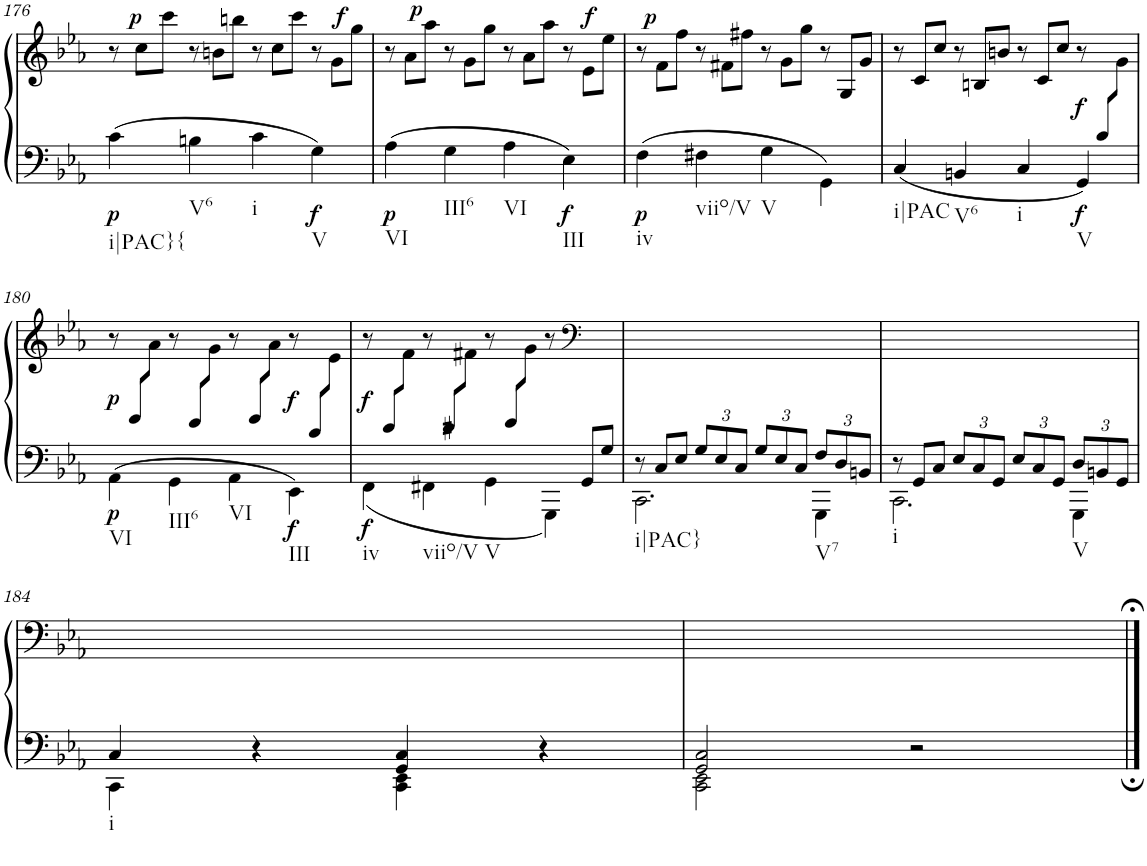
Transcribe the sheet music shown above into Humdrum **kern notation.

**kern	**kern	**dynam
*part1	*part1	*part1
*staff2	*staff1	*staff1/2
*I"Piano	*	*
*I'Pno.	*	*
!!LO:PB:g=z
*clefF4	*clefG2	*
*k[b-e-a-]	*k[b-e-a-]	*
*M4/4	*M4/4	*
*met(c)	*met(c)	*
*	*Xtuplet	*
=176	=176	=176
!LO:TX:b:t=i|PAC}{	!	!
!	!	!LO:DY:b=2
4c\	12r	p
!	!	!LO:DY:a
.	12cc\L	p
.	12ccc\J	.
*	*tuplet	*
!LO:TX:b:t=V6	!	!
4Bn\	12r	.
.	12bn\L	.
.	12bbn\J	.
!LO:TX:b:t=i	!	!
4c\	12r	.
.	12cc\L	.
.	12ccc\J	.
!LO:TX:b:t=V	!	!
!	!	!LO:DY:b=2
4G\	12r	f
!	!	!LO:DY:a
.	12g\L	f
.	12gg\J	.
=177	=177	=177
!LO:TX:b:t=VI	!	!
!	!	!LO:DY:b=2
4A-\	12r	p
!	!	!LO:DY:a
.	12a-\L	p
.	12aa-\J	.
!LO:TX:b:t=III6	!	!
4G\	12r	.
.	12g\L	.
.	12gg\J	.
!LO:TX:b:t=VI	!	!
4A-\	12r	.
.	12a-\L	.
.	12aa-\J	.
!LO:TX:b:t=III	!	!
!	!	!LO:DY:b=2
4E-\	12r	f
!	!	!LO:DY:a
.	12e-\L	f
.	12ee-\J	.
=178	=178	=178
!LO:TX:b:t=iv	!	!
!	!	!LO:DY:b=2
4F\	12r	p
!	!	!LO:DY:a
.	12f\L	p
.	12ff\J	.
!LO:TX:b:t=viio/V	!	!
4F#X\	12r	.
.	12f#X\L	.
.	12ff#X\J	.
!LO:TX:b:t=V	!	!
4G\	12r	.
.	12g\L	.
.	12gg\J	.
4GG\	12r	.
.	12GG/L	.
.	12g/J	.
=179	=179	=179
!LO:TX:b:t=i|PAC	!	!
4C/	12r	.
.	12c/L	.
.	12cc/J	.
!LO:TX:b:t=V6	!	!
4BBn/	12r	.
.	12Bn/L	.
.	12bn/J	.
!LO:TX:b:t=i	!	!
4C/	12r	.
.	12c/L	.
.	12cc/J	.
!LO:TX:b:t=V	!	!
!	!	!LO:DY:b=2
!	!	!LO:DY:n=1:b
4GG/	12r	f f
.	12G/L	.
.	12g\J	.
!!LO:LB:g=z
=180	=180	=180
!LO:TX:b:t=VI	!	!
!	!	!LO:DY:b=2
!	!	!LO:DY:n=1:b
4AA-\	12r	p p
.	12A-/L	.
.	12a-\J	.
!LO:TX:b:t=III6	!	!
4GG\	12r	.
.	12G/L	.
.	12g\J	.
!LO:TX:b:t=VI	!	!
4AA-\	12r	.
.	12A-/L	.
.	12a-\J	.
!LO:TX:b:t=III	!	!
!	!	!LO:DY:n=2:b=2
!	!	!LO:DY:n=3:b
4EE-\	12r	f f
.	12E-/L	.
.	12e-\J	.
=181	=181	=181
*^	*	*
!LO:TX:b:t=iv	!	!	!
!	!	!	!LO:DY:b=2
!	!	!	!LO:DY:n=1:b
6%5ryy	4FF\	12r	f f
.	.	12F/L	.
.	.	12f\J	.
!	!LO:TX:b:t=viio/V	!	!
.	4FF#X\	12r	.
.	.	12F#X/L	.
.	.	12f#X\J	.
!	!LO:TX:b:t=V	!	!
.	4GG\	12r	.
.	.	12G/L	.
.	.	12g\J	.
.	4GGG\	12r	.
*	*	*clefF4	*
12GG/L	.	6ryy	.
12G/J	.	.	.
=182	=182	=182	=182
!LO:TX:b:t=i|PAC}	!	!	!
12ryy	2.CC\	12r	.
12C/L	.	12%11ryy	.
12E-/J	.	.	.
*Xbrackettup	*	*	*
12G/L	.	.	.
12E-/	.	.	.
12C/J	.	.	.
12G/L	.	.	.
12E-/	.	.	.
12C/J	.	.	.
!LO:TX:b:t=V7	!	!	!
12F/L	4GGG\	.	.
12D/	.	.	.
12BBn/J	.	.	.
=183	=183	=183	=183
!LO:TX:b:t=i	!	!	!
12ryy	2.CC\	12r	.
12GG/L	.	12%11ryy	.
12C/J	.	.	.
12E-/L	.	.	.
12C/	.	.	.
12GG/J	.	.	.
12E-/L	.	.	.
12C/	.	.	.
12GG/J	.	.	.
!LO:TX:b:t=V	!	!	!
12D/L	4GGG\	.	.
12BBn/	.	.	.
12GG/J	.	.	.
!!LO:LB:g=z
=184	=184	=184	=184
!LO:TX:b:t=i	!	!	!
4C/	4CC\	4ryy	.
4ryy	4r	4r	.
4GG/ 4C/	4CC\ 4EE-\	4ryy	.
4ryy	4r	4r	.
=185	=185	=185	=185
2GG/ 2C/	2CC\ 2EE-\	2ryy	.
2ryy	2r	2r	.
*v	*v	*	*
==	==	==
*-	*-	*-
